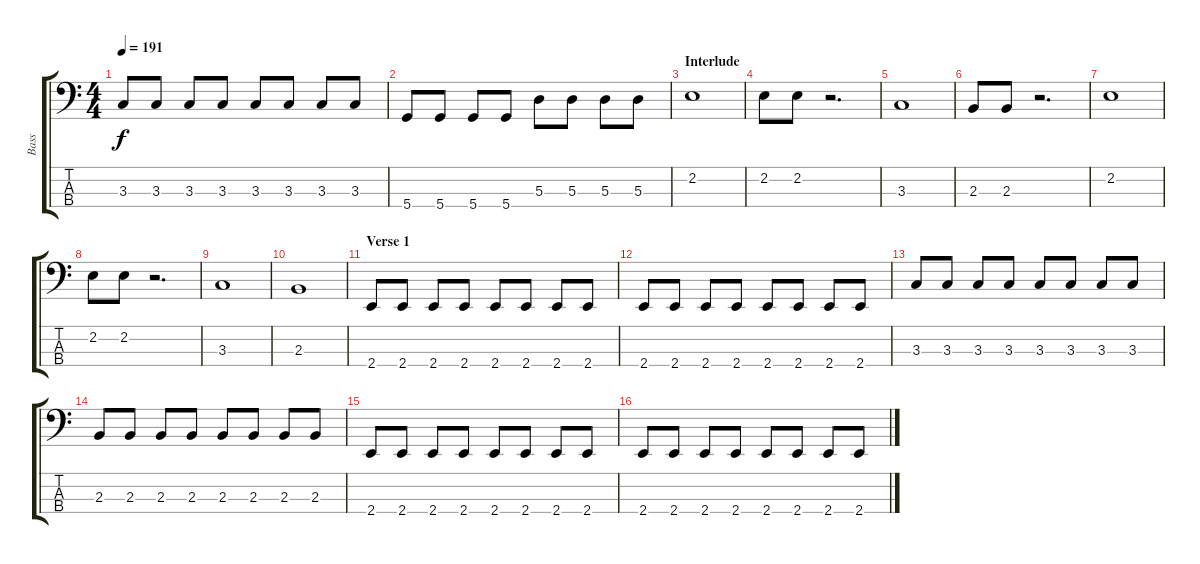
\track ("Bass" "Bass") {instrument electricbassfinger}
\staff {score tabs}
\tuning (G2 D2 A1 D1) {hide}
\ts (4 4)
\tempo 191
\clef f4
\ks c
3.3.8{dy f} 3.3.8 3.3.8 3.3.8 3.3.8 3.3.8 3.3.8 3.3.8 |
5.4.8 5.4.8 5.4.8 5.4.8 5.3.8 5.3.8 5.3.8 5.3.8 |
\section ("" "Interlude")
2.2.1 |
2.2.8 2.2.8 r.2{d} |
3.3.1 |
2.3.8 2.3.8 r.2{d} |
2.2.1 |
2.2.8 2.2.8 r.2{d} |
3.3.1 |
2.3.1 |
\section ("" "Verse 1")
2.4.8 2.4.8 2.4.8 2.4.8 2.4.8 2.4.8 2.4.8 2.4.8 |
2.4.8 2.4.8 2.4.8 2.4.8 2.4.8 2.4.8 2.4.8 2.4.8 |
3.3.8 3.3.8 3.3.8 3.3.8 3.3.8 3.3.8 3.3.8 3.3.8 |
2.3.8 2.3.8 2.3.8 2.3.8 2.3.8 2.3.8 2.3.8 2.3.8 |
2.4.8 2.4.8 2.4.8 2.4.8 2.4.8 2.4.8 2.4.8 2.4.8 |
2.4.8 2.4.8 2.4.8 2.4.8 2.4.8 2.4.8 2.4.8 2.4.8
